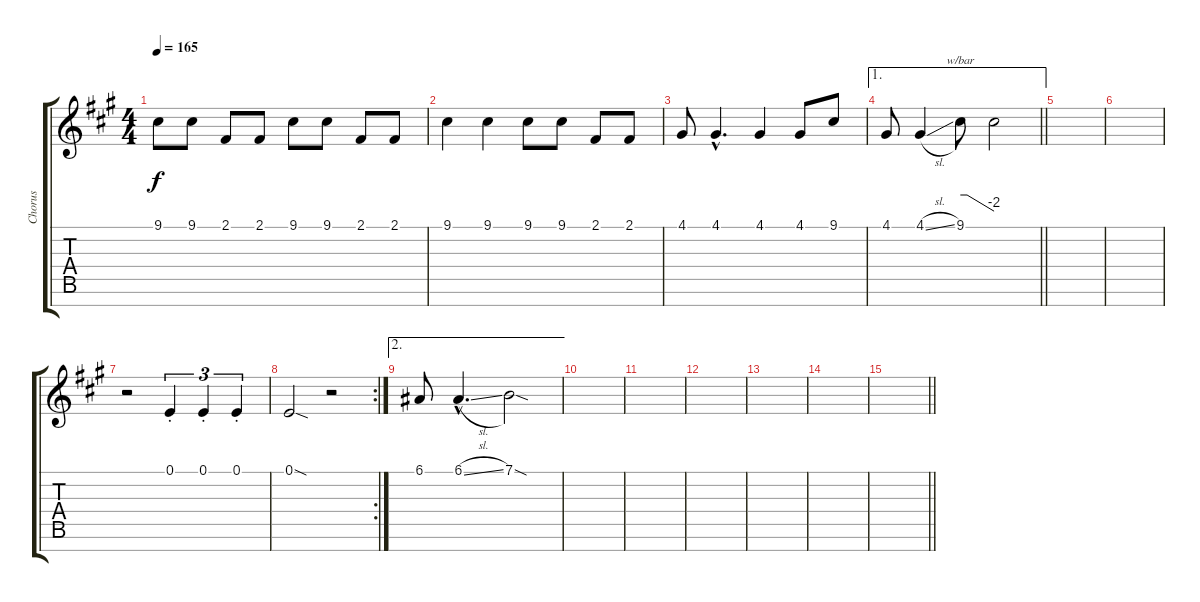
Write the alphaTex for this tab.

\track ("Chorus" "Chorus") {instrument harmonica}
\staff {score tabs}
\tuning (E4 B3 G3 D3 A2 E2 B1) {hide}
\ts (4 4)
\tempo 165
\clef g2
\ks a
9.1.8{dy f instrument synthvoice} 9.1.8 2.1.8{instrument orchestrahit} 2.1.8 9.1.8{instrument synthvoice} 9.1.8 2.1.8{instrument orchestrahit} 2.1.8 |
9.1.4{instrument synthvoice} 9.1.4 9.1.8 9.1.8 2.1.8{instrument orchestrahit} 2.1.8 |
4.1.8{instrument synthvoice} 4.1{hac}.4{d} 4.1.4 4.1.8 9.1.8 |
\ae 1
\barLineRight lightlight
4.1.8 4.1{sl}.4 9.1.8{tbe (custom default 0 0 12 0 60 -8)} 9.1{t}.2 |
|
|
r.2 0.1{st}.4{tu (3 2)} 0.1{st}.4{tu (3 2)} 0.1{st}.4{tu (3 2)} |
\rc 2
0.1{sod}.2 r.2 |
\ae 2
6.1.8 6.1{sl hac}.4{d} 7.1{sod}.2 |
|
|
|
|
|
\barLineRight lightlight
